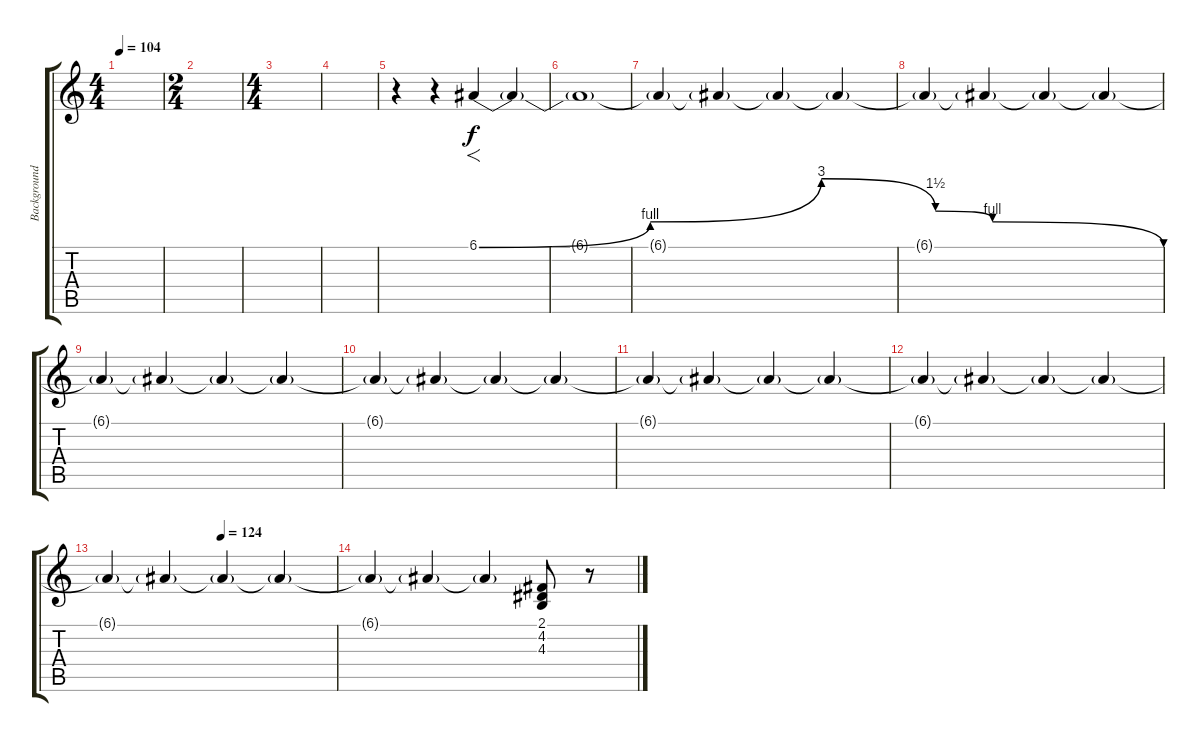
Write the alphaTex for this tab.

\track ("Background Vocal" "Background") {instrument choiraahs}
\staff {score tabs}
\tuning (E4 B3 G3 D3 A2 E2) {hide}
\ts (4 4)
\section ("" "")
\tempo 104
\clef g2
\ks c
|
\ts (2 4)
|
\ts (4 4)
|
|
r.4 r.4 6.1{be (custom 0 0 15 4 30 12 40 6 45 4 60 0)}.4{f} 6.1{t}.4 |
6.1{t}.1 |
6.1{t}.4 6.1{t}.4 6.1{t}.4 6.1{t}.4 |
6.1{t}.4 6.1{t}.4 6.1{t}.4 6.1{t}.4 |
6.1{t}.4 6.1{t}.4 6.1{t}.4 6.1{t}.4 |
6.1{t}.4 6.1{t}.4 6.1{t}.4 6.1{t}.4 |
6.1{t}.4 6.1{t}.4 6.1{t}.4 6.1{t}.4 |
6.1{t}.4 6.1{t}.4 6.1{t}.4 6.1{t}.4 |
\tempo (124 0.5)
6.1{t}.4 6.1{t}.4 6.1{t}.4 6.1{t}.4 |
6.1{t}.4 6.1{t}.4 6.1{t}.4 (2.1 4.2 4.3).8 r.8
